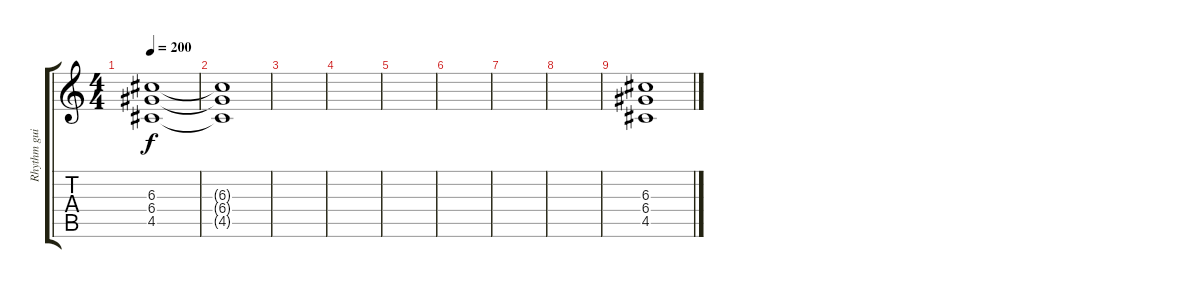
\track ("Rhythm guitar 2" "Rhythm gui") {instrument distortionguitar}
\staff {score tabs}
\tuning (E4 B3 G3 D3 A2 E2) {hide}
\ts (4 4)
\section ("" "")
\tempo 200
\clef g2
\ks c
(6.3 6.4 4.5).1{dy f} |
(6.3{t} 6.4{t} 4.5{t}).1 |
|
|
|
|
|
|
(6.3 6.4 4.5).1
